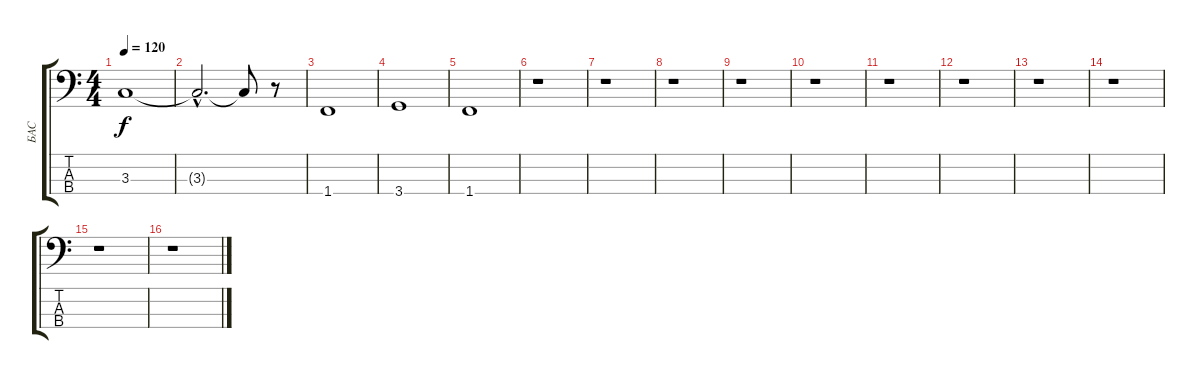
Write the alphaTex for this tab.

\track ("БАС" "БАС") {instrument fretlessbass}
\staff {score tabs}
\tuning (G2 D2 A1 E1) {hide}
\ts (4 4)
\tempo 120
\clef f4
\ks c
3.3.1{dy f} |
3.3{hac t}.2{d} 3.3{t}.8 r.8 |
1.4.1 |
3.4.1 |
1.4.1 |
r.1 |
r.1 |
r.1 |
r.1 |
r.1 |
r.1 |
r.1 |
r.1 |
r.1 |
r.1 |
r.1
